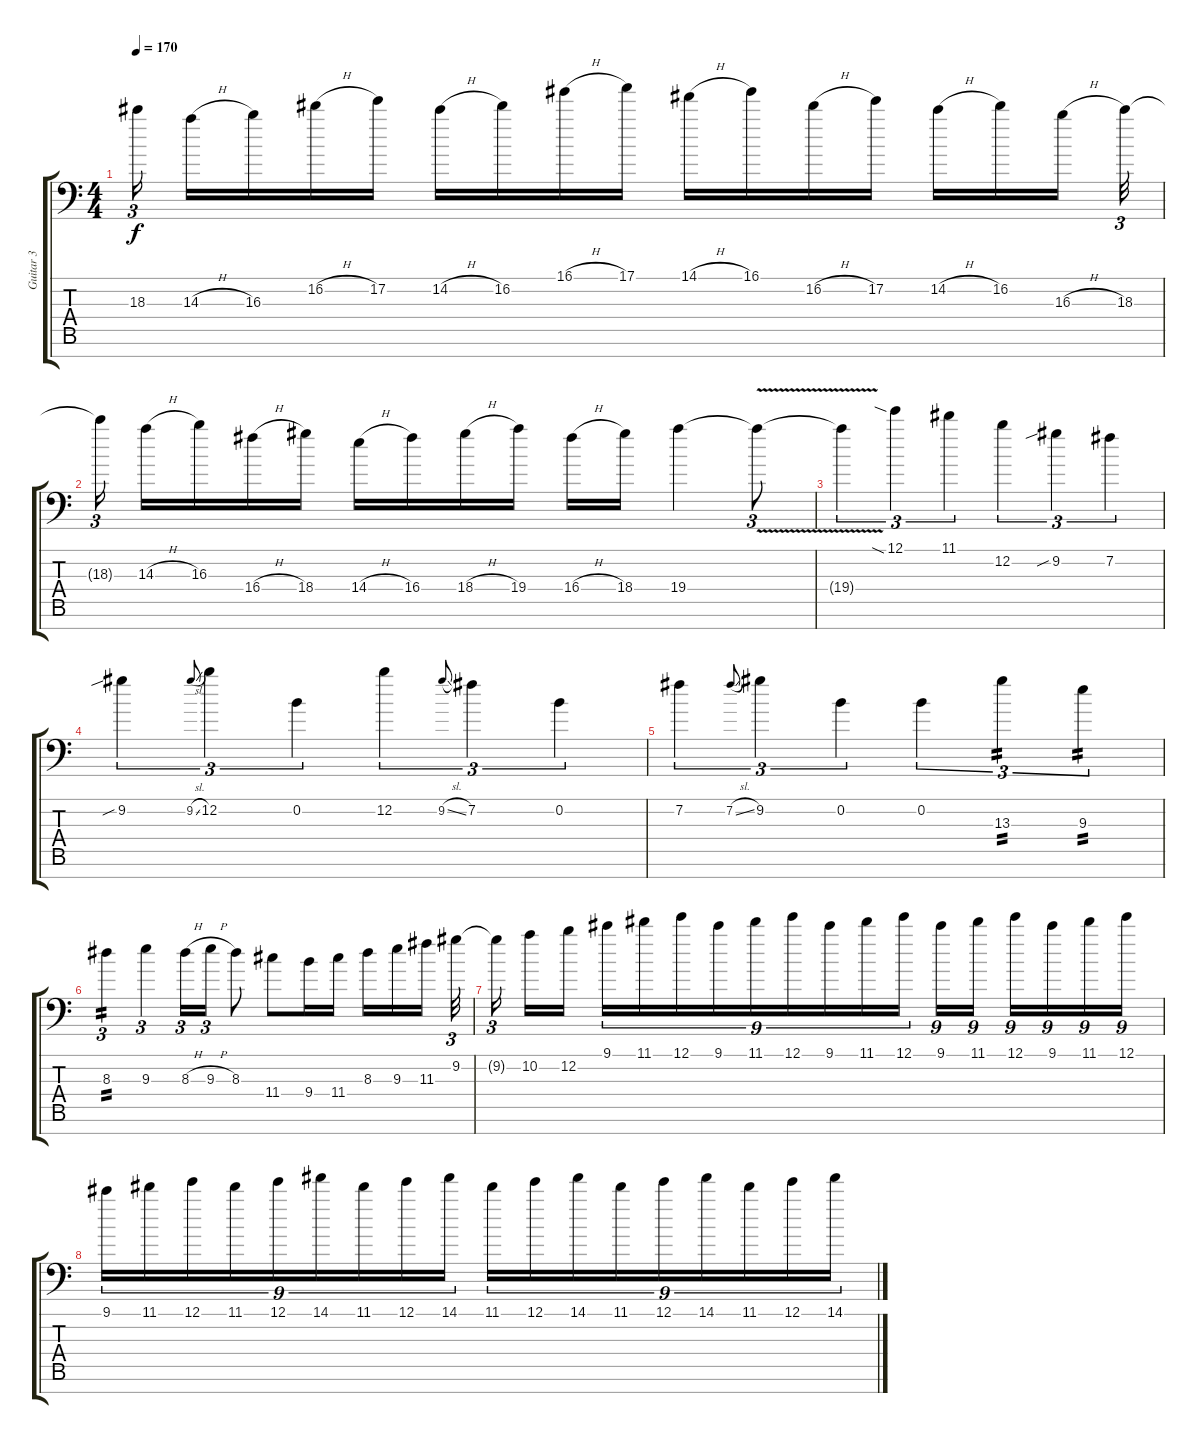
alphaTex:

\track ("Guitar 3" "Guitar 3") {instrument overdrivenguitar}
\staff {score tabs}
\tuning (E4 B3 G3 D3 A2 E2 A1) {hide}
\ts (4 4)
\tempo 170
\clef f4
\ks c
18.3{t}.16{tu (3 2) dy f beam splitsecondary} 14.3{h}.16 16.3.16 16.2{h}.16 17.2.16 14.2{h}.16 16.2.16 16.1{h}.16 17.1.16 14.1{h}.16 16.1.16 16.2{h}.16 17.2.16 14.2{h}.16 16.2.16 16.3{h}.16{beam splitsecondary} 18.3.32{tu (3 2)} |
18.3{t}.16{tu (3 2) beam splitsecondary} 14.3{h}.16 16.3.16 16.4{h}.16 18.4.16 14.4{h}.16 16.4.16 18.4{h}.16 19.4.16 16.4{h}.16 18.4.16 19.4.4 19.4{v t}.8{tu (3 2)} |
19.4{t}.4{tu (3 2)} 12.1{sia}.4{tu (3 2)} 11.1.4{tu (3 2)} 12.2.4{tu (3 2)} 9.2{sib}.4{tu (3 2)} 7.2.4{tu (3 2)} |
9.2{sib}.4{tu (3 2)} 9.2{sl}.8{gr onbeat} 12.2.4{tu (3 2)} 0.2.4{tu (3 2)} 12.2.4{tu (3 2)} 9.2{sl}.8{gr onbeat} 7.2.4{tu (3 2)} 0.2.4{tu (3 2)} |
7.2.4{tu (3 2)} 7.2{sl}.8{gr onbeat} 9.2.4{tu (3 2)} 0.2.4{tu (3 2)} 0.2.4{tu (3 2)} 13.3.4{tu (3 2) tp 2} 9.3.4{tu (3 2) tp 2} |
8.3.4{tu (3 2) tp 2} 9.3.4{tu (3 2)} 8.3{h}.16{tu (3 2)} 9.3{h}.16{tu (3 2)} 8.3.8 11.4.8 9.4.16 11.4.16 8.3.16 9.3.16 11.3.16{beam splitsecondary} 9.2.32{tu (3 2)} |
9.2{t}.16{tu (3 2) beam splitsecondary} 10.2.16 12.2.16{beam splitsecondary} 9.1.16{tu (9 8)} 11.1.16{tu (9 8)} 12.1.16{tu (9 8)} 9.1.16{tu (9 8)} 11.1.16{tu (9 8)} 12.1.16{tu (9 8)} 9.1.16{tu (9 8)} 11.1.16{tu (9 8)} 12.1.16{tu (9 8) beam splitsecondary} 9.1.16{tu (9 8)} 11.1.16{tu (9 8)} 12.1.16{tu (9 8)} 9.1.16{tu (9 8)} 11.1.16{tu (9 8)} 12.1.16{tu (9 8)} |
9.1.16{tu (9 8)} 11.1.16{tu (9 8)} 12.1.16{tu (9 8)} 11.1.16{tu (9 8)} 12.1.16{tu (9 8)} 14.1.16{tu (9 8)} 11.1.16{tu (9 8)} 12.1.16{tu (9 8)} 14.1.16{tu (9 8)} 11.1.16{tu (9 8)} 12.1.16{tu (9 8)} 14.1.16{tu (9 8)} 11.1.16{tu (9 8)} 12.1.16{tu (9 8)} 14.1.16{tu (9 8)} 11.1.16{tu (9 8)} 12.1.16{tu (9 8)} 14.1.16{tu (9 8)}
